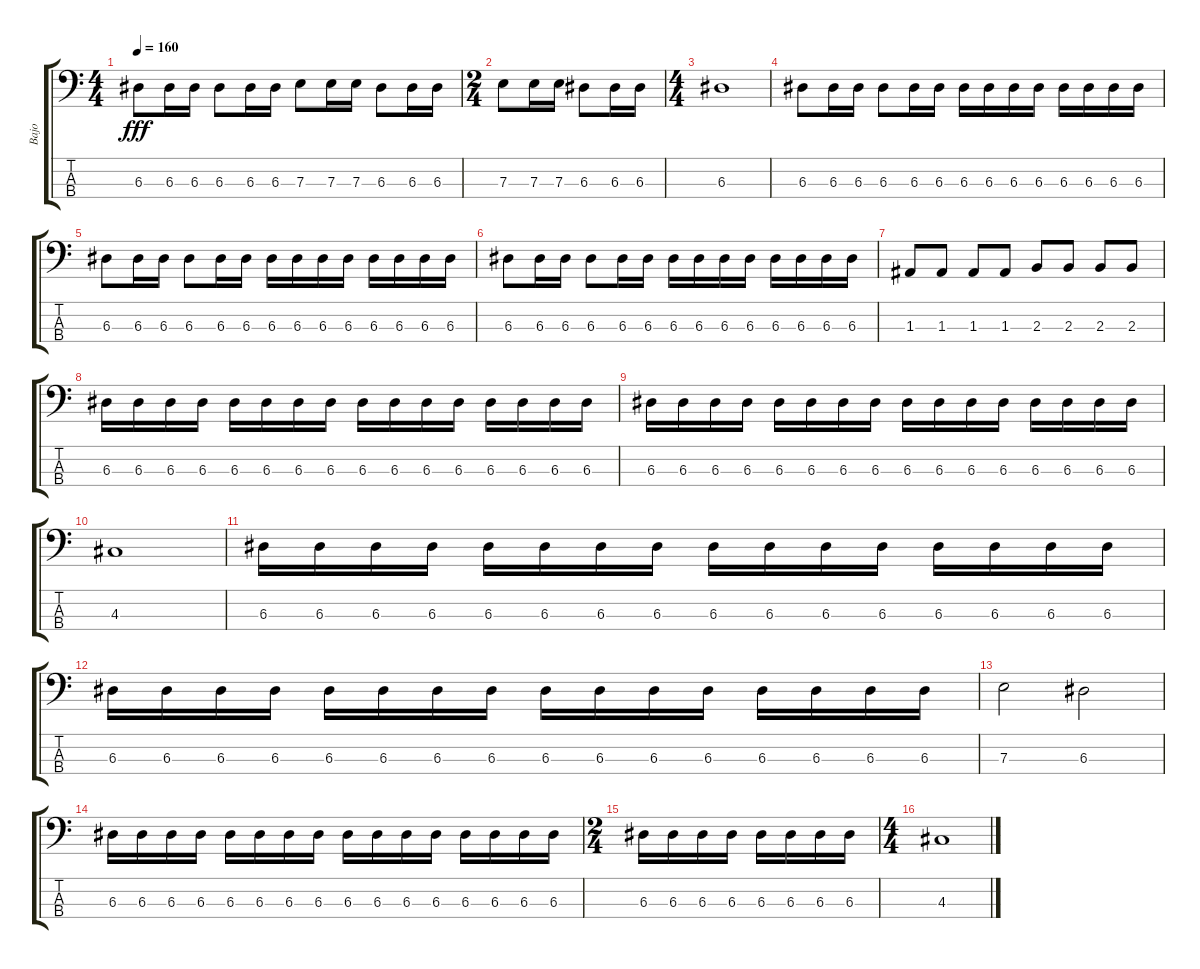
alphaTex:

\track ("Bajo" "Bajo") {instrument electricbassfinger}
\staff {score tabs}
\tuning (G2 D2 A1 E1) {hide}
\ts (4 4)
\tempo 160
\clef f4
\ks c
6.3.8{dy fff} 6.3.16 6.3.16 6.3.8 6.3.16 6.3.16 7.3.8 7.3.16 7.3.16 6.3.8 6.3.16 6.3.16 |
\ts (2 4)
7.3.8 7.3.16 7.3.16 6.3.8 6.3.16 6.3.16 |
\ts (4 4)
6.3.1 |
6.3.8 6.3.16 6.3.16 6.3.8 6.3.16 6.3.16 6.3.16 6.3.16 6.3.16 6.3.16 6.3.16 6.3.16 6.3.16 6.3.16 |
6.3.8 6.3.16 6.3.16 6.3.8 6.3.16 6.3.16 6.3.16 6.3.16 6.3.16 6.3.16 6.3.16 6.3.16 6.3.16 6.3.16 |
6.3.8 6.3.16 6.3.16 6.3.8 6.3.16 6.3.16 6.3.16 6.3.16 6.3.16 6.3.16 6.3.16 6.3.16 6.3.16 6.3.16 |
1.3.8 1.3.8 1.3.8 1.3.8 2.3.8 2.3.8 2.3.8 2.3.8 |
6.3.16 6.3.16 6.3.16 6.3.16 6.3.16 6.3.16 6.3.16 6.3.16 6.3.16 6.3.16 6.3.16 6.3.16 6.3.16 6.3.16 6.3.16 6.3.16 |
6.3.16 6.3.16 6.3.16 6.3.16 6.3.16 6.3.16 6.3.16 6.3.16 6.3.16 6.3.16 6.3.16 6.3.16 6.3.16 6.3.16 6.3.16 6.3.16 |
4.3.1 |
6.3.16 6.3.16 6.3.16 6.3.16 6.3.16 6.3.16 6.3.16 6.3.16 6.3.16 6.3.16 6.3.16 6.3.16 6.3.16 6.3.16 6.3.16 6.3.16 |
6.3.16 6.3.16 6.3.16 6.3.16 6.3.16 6.3.16 6.3.16 6.3.16 6.3.16 6.3.16 6.3.16 6.3.16 6.3.16 6.3.16 6.3.16 6.3.16 |
7.3.2 6.3.2 |
6.3.16 6.3.16 6.3.16 6.3.16 6.3.16 6.3.16 6.3.16 6.3.16 6.3.16 6.3.16 6.3.16 6.3.16 6.3.16 6.3.16 6.3.16 6.3.16 |
\ts (2 4)
6.3.16 6.3.16 6.3.16 6.3.16 6.3.16 6.3.16 6.3.16 6.3.16 |
\ts (4 4)
4.3.1
